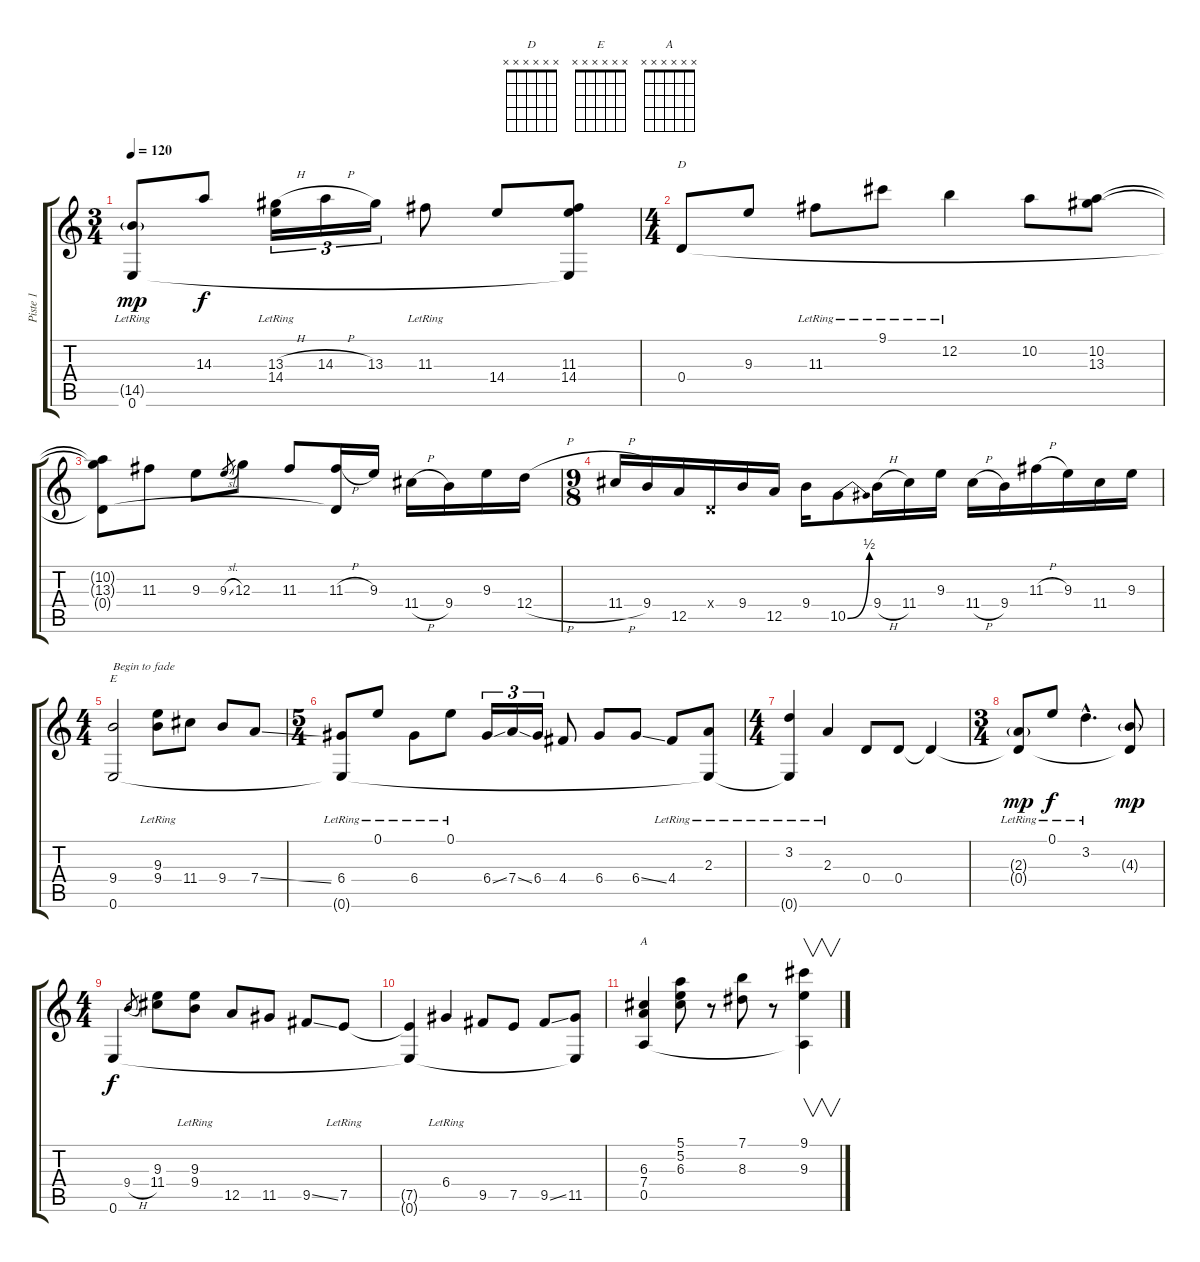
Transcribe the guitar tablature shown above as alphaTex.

\track ("Piste 1" "Piste 1") {instrument overdrivenguitar}
\staff {score tabs}
\tuning (E4 B3 G3 D3 A2 E2) {hide}
\chord ("D" x x x x x x) {firstfret 0}
\chord ("E" x x x x x x) {firstfret 0}
\chord ("A" x x x x x x) {firstfret 0}
\ts (3 4)
\tempo 120
\clef g2
\ks c
(14.5{g lr} 0.6{t}).8{dy mp} 14.3.8{dy f} (13.3{h} 14.4{lr}).16{tu (3 2)} 14.3{h}.16{tu (3 2)} 13.3.16{tu (3 2)} 11.3{lr}.8 14.4.8 (11.3 14.4 0.6{t}).8 |
\ts (4 4)
0.4.8{ch "D"} 9.3.8 11.3{lr}.8 9.1{lr}.8 12.2{lr}.4 10.2.8 (10.2 13.3).8 |
(10.2{t} 13.3{t} 0.4{t}).8 11.3.8 9.3.8 9.3{sl}.8{gr} 12.3.8 11.3.8 (11.3{h} 0.4{t}).16 9.3.16 11.4{h}.16 9.4.16 9.3.16 12.4{h}.16 |
\ts (9 8)
11.4{h}.16 9.4.16 12.5.16 0.4{x}.16 9.4.16 12.5.16 9.4.16 10.5{be (bend 0 0 60 2)}.8 9.4{h}.16 11.4.16 9.3.16 11.4{h}.16 9.4.16 11.3{h}.16 9.3.16 11.4.16 9.3.16 |
\ts (4 4)
(9.4 0.6).2{ch "E" txt "Begin to fade" volume 12} (9.3{lr} 9.4).8 11.4.8 9.4.8 7.4{ss}.8 |
\ts (5 4)
(6.4{lr} 0.6{t}).8 0.1{lr}.8 6.4{lr}.8 0.1{lr}.8 6.4{ss}.16{tu (3 2)} 7.4{ss}.16{tu (3 2)} 6.4.16{tu (3 2)} 4.4.8 6.4.8 6.4{ss}.8 4.4{lr}.8{volume 7} (2.3{lr} 0.6{t}).8 |
\ts (4 4)
(3.2{lr} 0.6{t}).4 2.3{lr}.4 0.4.8 0.4.8 0.4{t}.4 |
\ts (3 4)
(2.3{g lr} 0.4{t}).8{dy mp} 0.1{lr}.8{dy f} 3.2{hac lr}.4{d} (4.3{g} 0.4{t}).8{dy mp} |
\ts (4 4)
0.6.4{dy f volume 0} 9.4{h}.8{gr} (9.3 11.4).8 (9.3{lr} 9.4{lr}).8 12.5.8 11.5.8 9.5{ss}.8 7.5{lr}.8 |
(7.5{t} 0.6{t}).4 6.4{lr}.4 9.5.8 7.5.8 9.5{ss}.8 (11.5 0.6{t}).8 |
(6.3 7.4 0.5).4{ch "A"} (5.1 5.2 6.3).8 r.8 (7.1 8.3).8 r.8 (9.1 9.3 0.5{t}).4{v}
